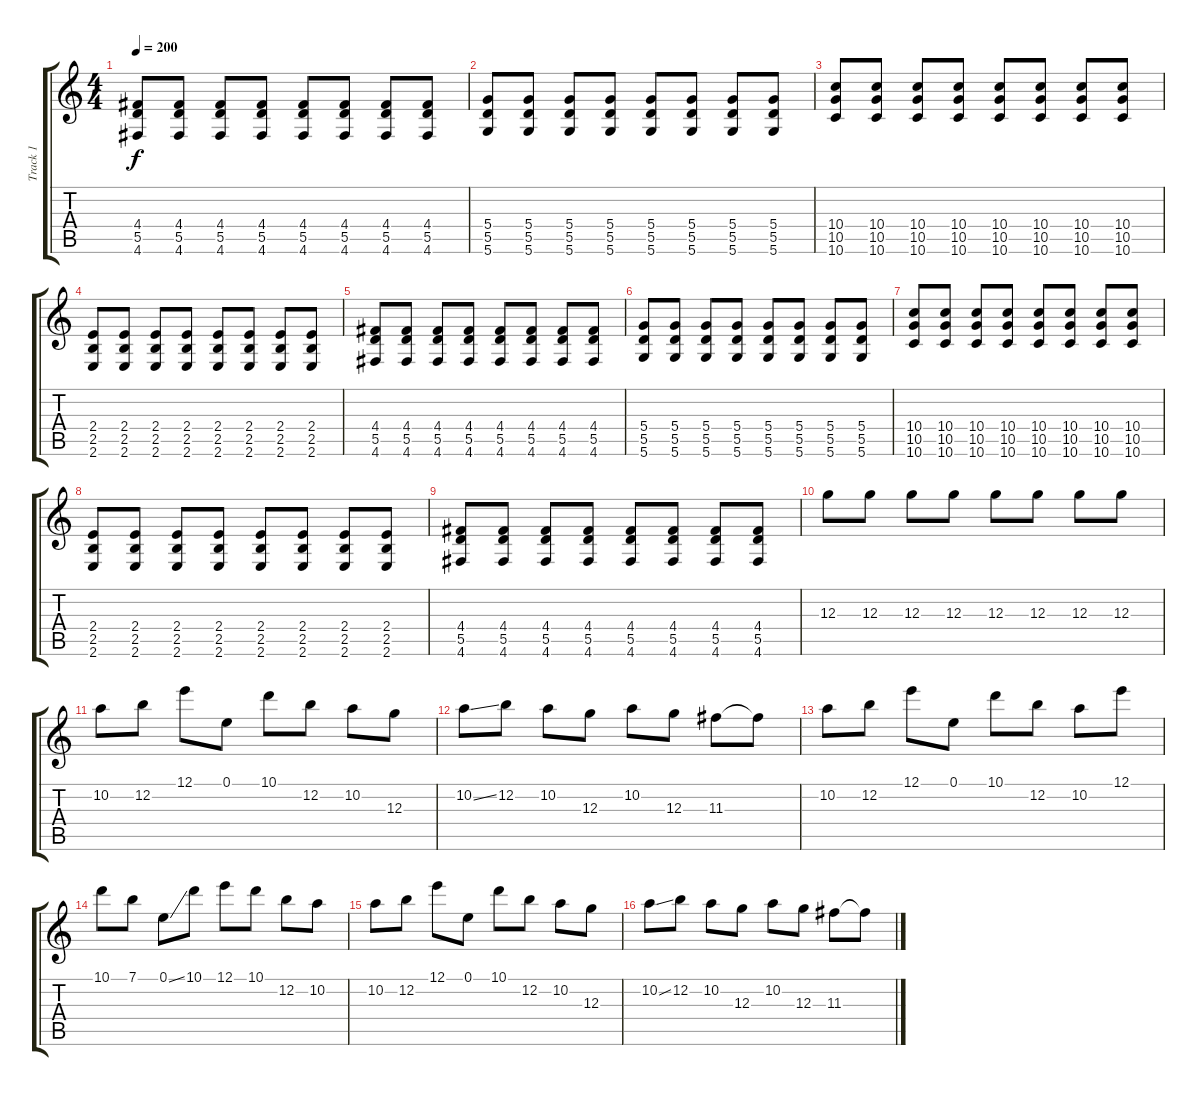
\track ("Track 1" "Track 1") {instrument distortionguitar}
\staff {score tabs}
\tuning (E4 B3 G3 D3 A2 D2) {hide}
\ts (4 4)
\tempo 200
\clef g2
\ks c
(4.4 5.5 4.6).8{dy f} (4.4 5.5 4.6).8 (4.4 5.5 4.6).8 (4.4 5.5 4.6).8 (4.4 5.5 4.6).8 (4.4 5.5 4.6).8 (4.4 5.5 4.6).8 (4.4 5.5 4.6).8 |
(5.4 5.5 5.6).8 (5.4 5.5 5.6).8 (5.4 5.5 5.6).8 (5.4 5.5 5.6).8 (5.4 5.5 5.6).8 (5.4 5.5 5.6).8 (5.4 5.5 5.6).8 (5.4 5.5 5.6).8 |
(10.4 10.5 10.6).8 (10.4 10.5 10.6).8 (10.4 10.5 10.6).8 (10.4 10.5 10.6).8 (10.4 10.5 10.6).8 (10.4 10.5 10.6).8 (10.4 10.5 10.6).8 (10.4 10.5 10.6).8 |
(2.4 2.5 2.6).8 (2.4 2.5 2.6).8 (2.4 2.5 2.6).8 (2.4 2.5 2.6).8 (2.4 2.5 2.6).8 (2.4 2.5 2.6).8 (2.4 2.5 2.6).8 (2.4 2.5 2.6).8 |
(4.4 5.5 4.6).8 (4.4 5.5 4.6).8 (4.4 5.5 4.6).8 (4.4 5.5 4.6).8 (4.4 5.5 4.6).8 (4.4 5.5 4.6).8 (4.4 5.5 4.6).8 (4.4 5.5 4.6).8 |
(5.4 5.5 5.6).8 (5.4 5.5 5.6).8 (5.4 5.5 5.6).8 (5.4 5.5 5.6).8 (5.4 5.5 5.6).8 (5.4 5.5 5.6).8 (5.4 5.5 5.6).8 (5.4 5.5 5.6).8 |
(10.4 10.5 10.6).8 (10.4 10.5 10.6).8 (10.4 10.5 10.6).8 (10.4 10.5 10.6).8 (10.4 10.5 10.6).8 (10.4 10.5 10.6).8 (10.4 10.5 10.6).8 (10.4 10.5 10.6).8 |
(2.4 2.5 2.6).8 (2.4 2.5 2.6).8 (2.4 2.5 2.6).8 (2.4 2.5 2.6).8 (2.4 2.5 2.6).8 (2.4 2.5 2.6).8 (2.4 2.5 2.6).8 (2.4 2.5 2.6).8 |
(4.4 5.5 4.6).8 (4.4 5.5 4.6).8 (4.4 5.5 4.6).8 (4.4 5.5 4.6).8 (4.4 5.5 4.6).8 (4.4 5.5 4.6).8 (4.4 5.5 4.6).8 (4.4 5.5 4.6).8 |
12.3.8 12.3.8 12.3.8 12.3.8 12.3.8 12.3.8 12.3.8 12.3.8 |
10.2.8 12.2.8 12.1.8 0.1.8 10.1.8 12.2.8 10.2.8 12.3.8 |
10.2{ss}.8 12.2.8 10.2.8 12.3.8 10.2.8 12.3.8 11.3.8 11.3{t}.8 |
10.2.8 12.2.8 12.1.8 0.1.8 10.1.8 12.2.8 10.2.8 12.1.8 |
10.1.8 7.1.8 0.1{ss}.8 10.1.8 12.1.8 10.1.8 12.2.8 10.2.8 |
10.2.8 12.2.8 12.1.8 0.1.8 10.1.8 12.2.8 10.2.8 12.3.8 |
10.2{ss}.8 12.2.8 10.2.8 12.3.8 10.2.8 12.3.8 11.3.8 11.3{t}.8
